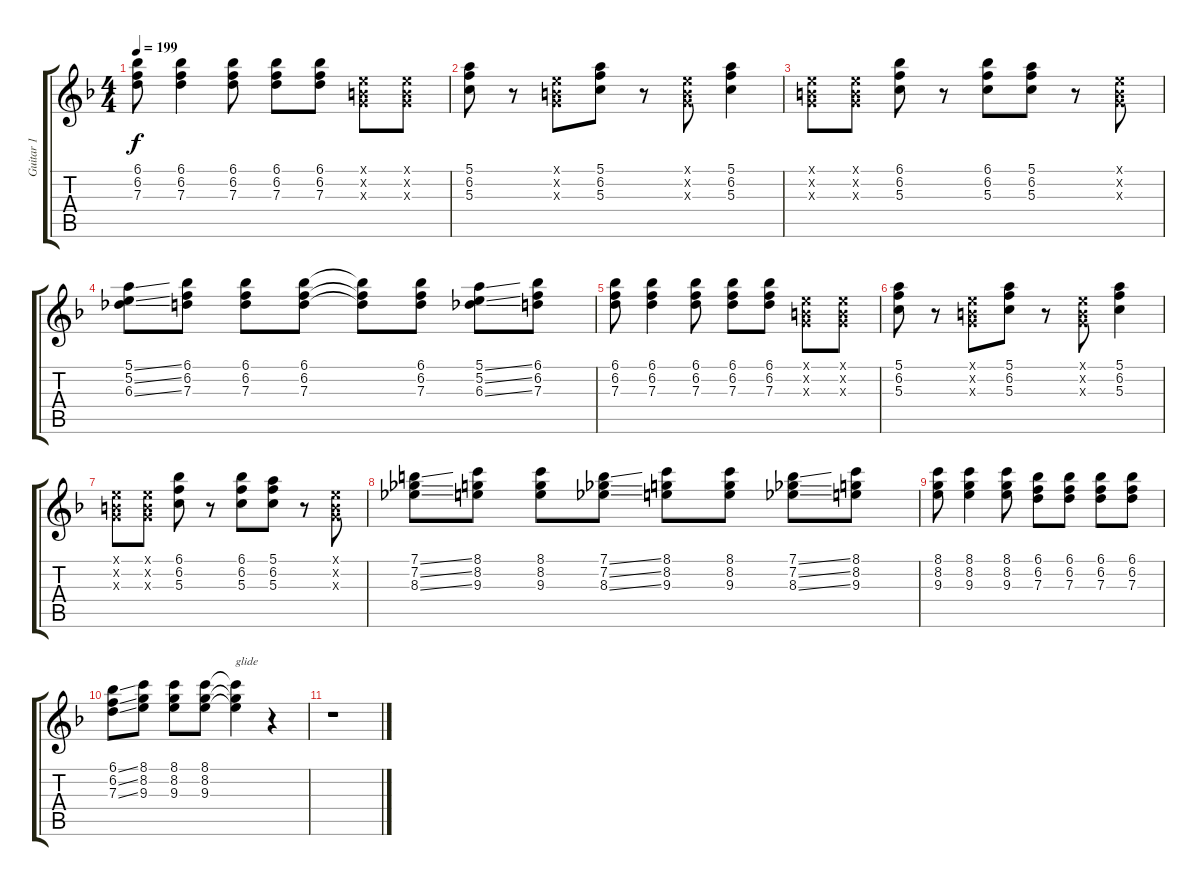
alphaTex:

\track ("Guitar 1" "Guitar 1") {instrument distortionguitar}
\staff {score tabs}
\tuning (E4 B3 G3 D3 A2 E2) {hide}
\ts (4 4)
\tempo 199
\clef g2
\ks f
(6.1 6.2 7.3).8{dy f} (6.1 6.2 7.3).4 (6.1 6.2 7.3).8 (6.1 6.2 7.3).8 (6.1 6.2 7.3).8 (0.1{x} 0.2{x} 0.3{x}).8 (0.1{x} 0.2{x} 0.3{x}).8 |
(5.1 6.2 5.3).8 r.8 (0.1{x} 0.2{x} 0.3{x}).8 (5.1 6.2 5.3).8 r.8 (0.1{x} 0.2{x} 0.3{x}).8 (5.1 6.2 5.3).4 |
(0.1{x} 0.2{x} 0.3{x}).8 (0.1{x} 0.2{x} 0.3{x}).8 (6.1 6.2 5.3).8 r.8 (6.1 6.2 5.3).8 (5.1 6.2 5.3).8 r.8 (0.1{x} 0.2{x} 0.3{x}).8 |
(5.1{ss} 5.2{ss} 6.3{ss}).8 (6.1 6.2 7.3).8 (6.1 6.2 7.3).8 (6.1 6.2 7.3).8 (6.1{t} 6.2{t} 7.3{t}).8 (6.1 6.2 7.3).8 (5.1{ss} 5.2{ss} 6.3{ss}).8 (6.1 6.2 7.3).8 |
(6.1 6.2 7.3).8 (6.1 6.2 7.3).4 (6.1 6.2 7.3).8 (6.1 6.2 7.3).8 (6.1 6.2 7.3).8 (0.1{x} 0.2{x} 0.3{x}).8 (0.1{x} 0.2{x} 0.3{x}).8 |
(5.1 6.2 5.3).8 r.8 (0.1{x} 0.2{x} 0.3{x}).8 (5.1 6.2 5.3).8 r.8 (0.1{x} 0.2{x} 0.3{x}).8 (5.1 6.2 5.3).4 |
(0.1{x} 0.2{x} 0.3{x}).8 (0.1{x} 0.2{x} 0.3{x}).8 (6.1 6.2 5.3).8 r.8 (6.1 6.2 5.3).8 (5.1 6.2 5.3).8 r.8 (0.1{x} 0.2{x} 0.3{x}).8 |
(7.1{ss} 7.2{ss} 8.3{ss}).8 (8.1 8.2 9.3).8 (8.1 8.2 9.3).8 (7.1{ss} 7.2{ss} 8.3{ss}).8 (8.1 8.2 9.3).8 (8.1 8.2 9.3).8 (7.1{ss} 7.2{ss} 8.3{ss}).8 (8.1 8.2 9.3).8 |
(8.1 8.2 9.3).8 (8.1 8.2 9.3).4 (8.1 8.2 9.3).8 (6.1 6.2 7.3).8 (6.1 6.2 7.3).8 (6.1 6.2 7.3).8 (6.1 6.2 7.3).8 |
(6.1{ss} 6.2{ss} 7.3{ss}).8 (8.1 8.2 9.3).8 (8.1 8.2 9.3).8 (8.1 8.2 9.3).8 (8.1{t} 8.2{t} 9.3{t}).4{txt "glide"} r.4{volume 8} |
r.1
